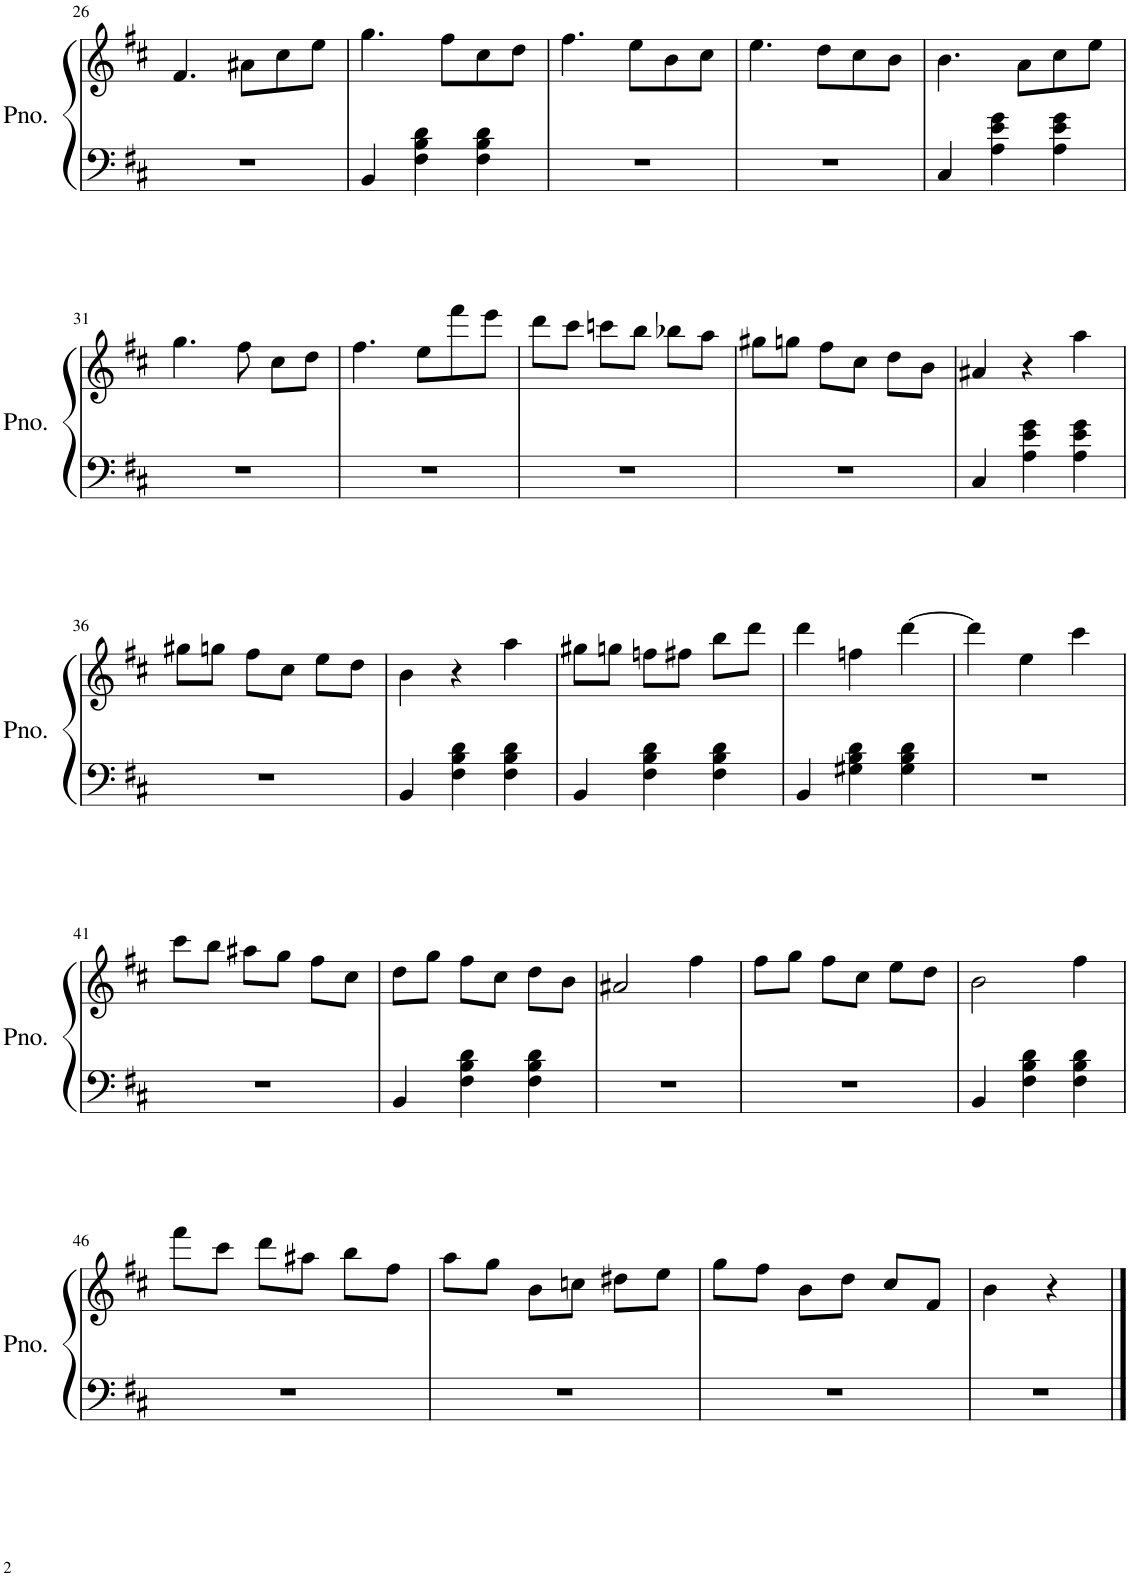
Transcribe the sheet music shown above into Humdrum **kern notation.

**kern	**kern
*part1	*part1
*staff2	*staff1
*I"Piano	*
*I'Pno.	*
!!LO:PB:g=z
*clefF4	*clefG2
*k[f#c#]	*k[f#c#]
*M3/4	*M3/4
=26	=26
2.r	4.f#/
.	8a#X\L
.	8cc#\
.	8ee\J
=27	=27
4BB/	4.gg\
4F#\ 4B\ 4d\	.
.	8ff#\L
4F#\ 4B\ 4d\	8cc#\
.	8dd\J
=28	=28
2.r	4.ff#\
.	8ee\L
.	8b\
.	8cc#\J
=29	=29
2.r	4.ee\
.	8dd\L
.	8cc#\
.	8b\J
=30	=30
4C#/	4.b\
4A\ 4e\ 4g\	.
.	8a\L
4A\ 4e\ 4g\	8cc#\
.	8ee\J
!!LO:LB:g=z
=31	=31
2.r	4.gg\
.	8ff#\
.	8cc#\L
.	8dd\J
=32	=32
2.r	4.ff#\
.	8ee\L
.	8fff#\
.	8eee\J
=33	=33
2.r	8ddd\L
.	8ccc#\J
.	8cccn\L
.	8bb\J
.	8bb-X\L
.	8aa\J
=34	=34
2.r	8gg#X\L
.	8ggn\J
.	8ff#\L
.	8cc#\J
.	8dd\L
.	8b\J
=35	=35
4C#/	4a#X/
4A\ 4e\ 4g\	4r
4A\ 4e\ 4g\	4aa\
!!LO:LB:g=z
=36	=36
2.r	8gg#X\L
.	8ggn\J
.	8ff#\L
.	8cc#\J
.	8ee\L
.	8dd\J
=37	=37
4BB/	4b\
4F#\ 4B\ 4d\	4r
4F#\ 4B\ 4d\	4aa\
=38	=38
4BB/	8gg#X\L
.	8ggn\J
4F#\ 4B\ 4d\	8ffn\L
.	8ff#X\J
4F#\ 4B\ 4d\	8bb\L
.	8ddd\J
=39	=39
4BB/	4ddd\
4G#X\ 4B\ 4d\	4ffn\
4G#\ 4B\ 4d\	[4ddd\
=40	=40
2.r	4ddd\]
.	4ee\
.	4ccc#\
!!LO:LB:g=z
=41	=41
2.r	8ccc#\L
.	8bb\J
.	8aa#X\L
.	8gg\J
.	8ff#\L
.	8cc#\J
=42	=42
4BB/	8dd\L
.	8gg\J
4F#\ 4B\ 4d\	8ff#\L
.	8cc#\J
4F#\ 4B\ 4d\	8dd\L
.	8b\J
=43	=43
2.r	2a#X/
.	4ff#\
=44	=44
2.r	8ff#\L
.	8gg\J
.	8ff#\L
.	8cc#\J
.	8ee\L
.	8dd\J
=45	=45
4BB/	2b\
4F#\ 4B\ 4d\	.
4F#\ 4B\ 4d\	4ff#\
!!LO:LB:g=z
=46	=46
2.r	8fff#\L
.	8ccc#\J
.	8ddd\L
.	8aa#X\J
.	8bb\L
.	8ff#\J
=47	=47
2.r	8aa\L
.	8gg\J
.	8b\L
.	8ccn\J
.	8dd#X\L
.	8ee\J
=48	=48
2.r	8gg\L
.	8ff#\J
.	8b\L
.	8dd\J
.	8cc#/L
.	8f#/J
=49	=49
2r	4b\
.	4r
==	==
*-	*-
